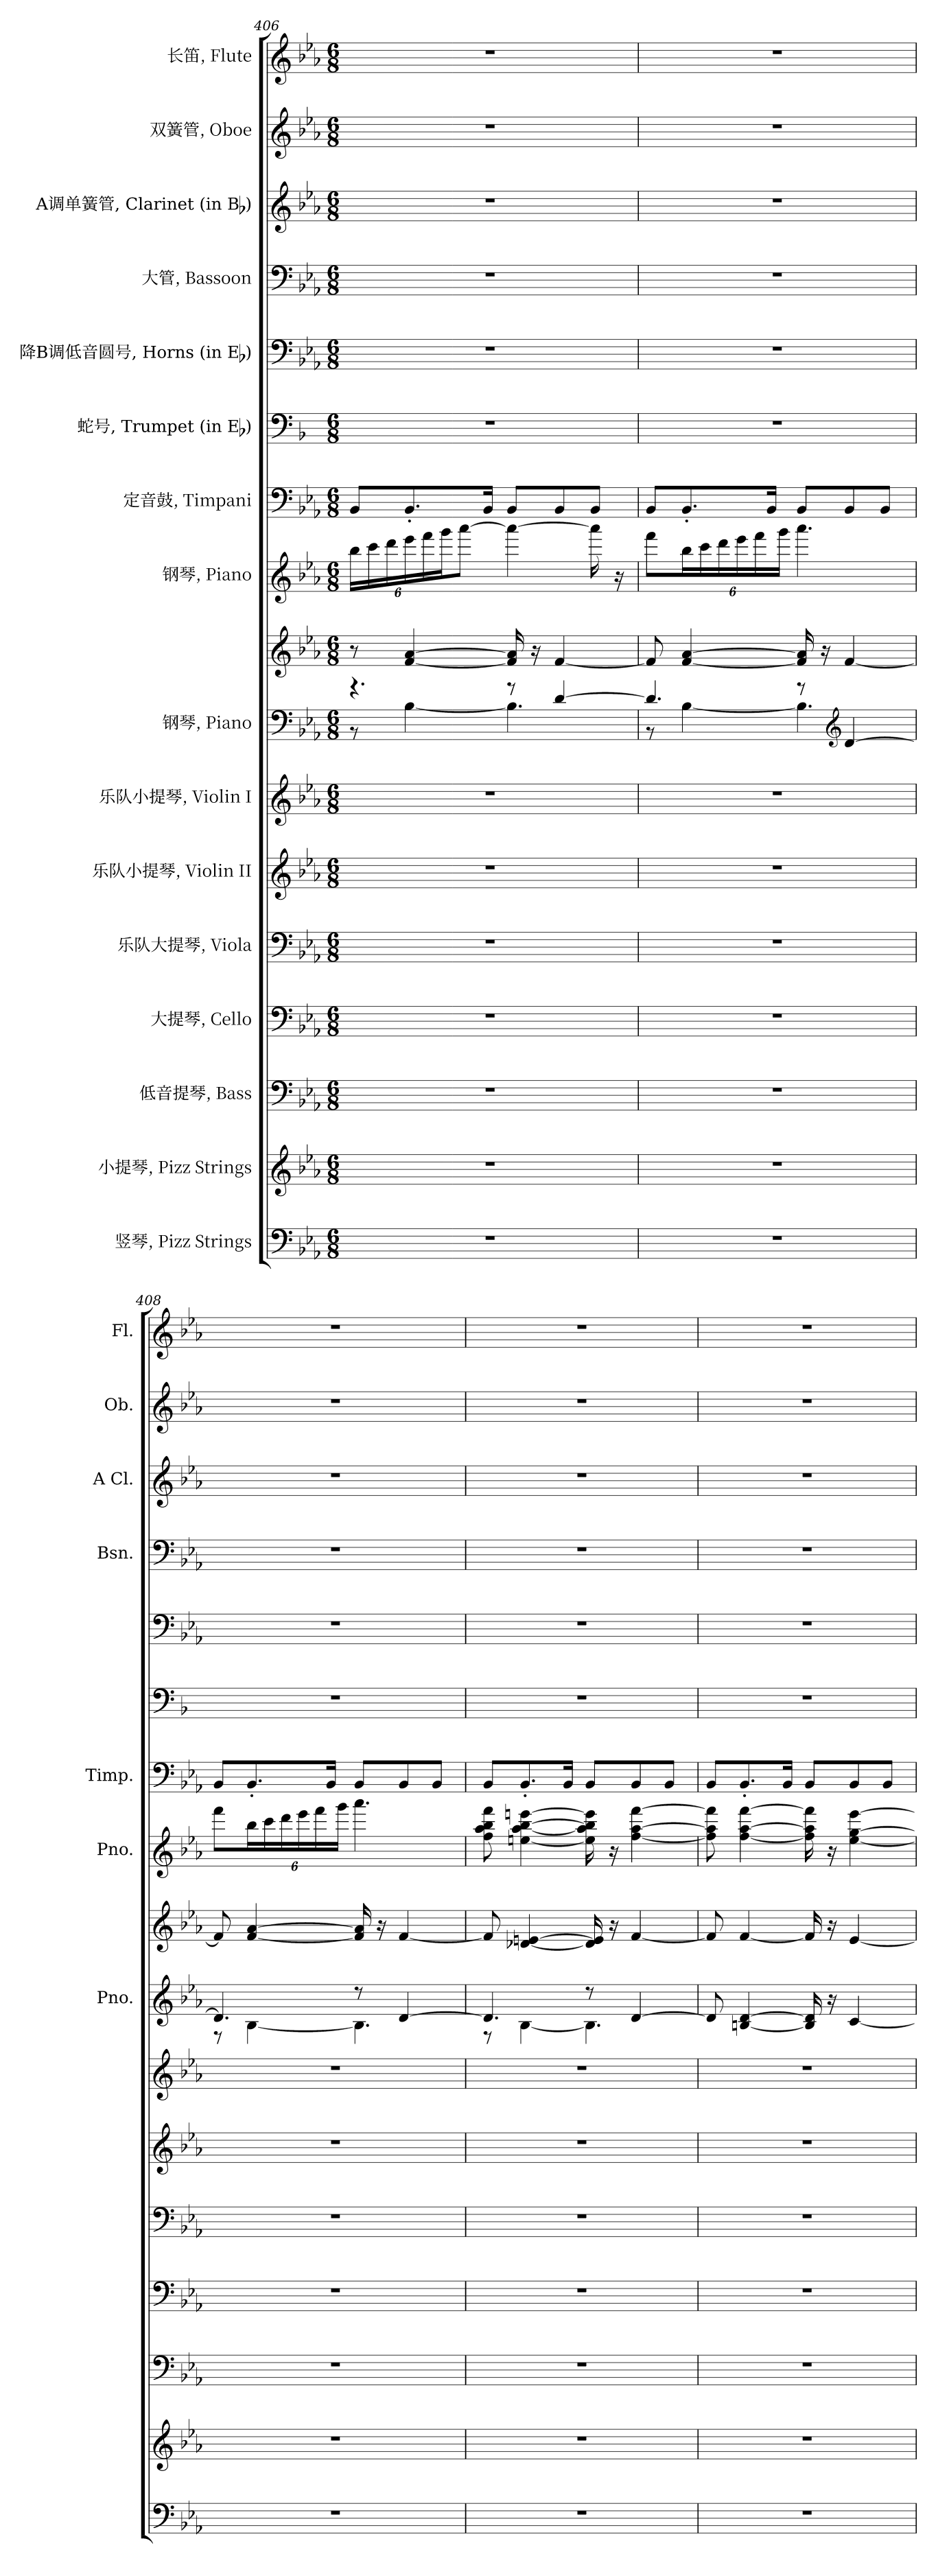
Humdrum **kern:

**kern	**kern	**kern	**kern	**kern	**kern	**kern	**kern	**kern	**kern	**kern	**kern	**kern	**kern	**kern	**kern	**kern
*part16	*part15	*part14	*part13	*part12	*part11	*part10	*part9	*part9	*part8	*part7	*part6	*part5	*part4	*part3	*part2	*part1
*staff17	*staff16	*staff15	*staff14	*staff13	*staff12	*staff11	*staff10	*staff9	*staff8	*staff7	*staff6	*staff5	*staff4	*staff3	*staff2	*staff1
*I"竖琴, Pizz Strings	*I"小提琴, Pizz Strings	*I"低音提琴, Bass	*I"大提琴, Cello	*I"乐队大提琴, Viola	*I"乐队小提琴, Violin II	*I"乐队小提琴, Violin I	*I"钢琴, Piano	*	*I"钢琴, Piano	*I"定音鼓, Timpani	*I"蛇号, Trumpet (in Eb)	*I"降B调低音圆号, Horns (in Eb)	*I"大管, Bassoon	*I"A调单簧管, Clarinet (in Bb)	*I"双簧管, Oboe	*I"长笛, Flute
*	*	*	*	*	*	*	*I'Pno.	*	*I'Pno.	*I'Timp.	*	*	*I'Bsn.	*I'A Cl.	*I'Ob.	*I'Fl.
!!LO:PB:g=z
*clefF4	*clefG2	*clefF4	*clefF4	*clefF4	*clefG2	*clefG2	*clefF4	*clefG2	*clefG2	*clefF4	*clefF4	*clefF4	*clefF4	*clefG2	*clefG2	*clefG2
*	*	*ITrd7c12	*	*	*	*	*	*	*	*	*ITrd1c2	*ITrd1c2	*	*ITrd2c3	*	*
*k[b-e-a-]	*k[b-e-a-]	*k[b-e-a-]	*k[b-e-a-]	*k[b-e-a-]	*k[b-e-a-]	*k[b-e-a-]	*k[b-e-a-]	*k[b-e-a-]	*k[b-e-a-]	*k[b-e-a-]	*k[b-e-a-]	*k[b-e-a-d-g-]	*k[b-e-a-]	*k[]	*k[b-e-a-]	*k[b-e-a-]
*M6/8	*M6/8	*M6/8	*M6/8	*M6/8	*M6/8	*M6/8	*M6/8	*M6/8	*M6/8	*M6/8	*M6/8	*M6/8	*M6/8	*M6/8	*M6/8	*M6/8
=406	=406	=406	=406	=406	=406	=406	=406	=406	=406	=406	=406	=406	=406	=406	=406	=406
*	*	*	*	*	*	*	*^	*	*	*	*	*	*	*	*	*
*	*	*	*	*	*	*	*	*	*	*Xbrackettup	*	*	*	*	*	*	*
2.r	2.r	2.r	2.r	2.r	2.r	2.r	4.r	8r	8r	24bb-\LL	8BB-/L	2.r	2.r	2.r	2.r	2.r	2.r
.	.	.	.	.	.	.	.	.	.	24ccc\	.	.	.	.	.	.	.
.	.	.	.	.	.	.	.	.	.	24ddd\	.	.	.	.	.	.	.
.	.	.	.	.	.	.	.	[4B-\	[4f/ [4a-/	24eee-\	8.BB-'/	.	.	.	.	.	.
.	.	.	.	.	.	.	.	.	.	24fff\	.	.	.	.	.	.	.
.	.	.	.	.	.	.	.	.	.	24ggg\J	.	.	.	.	.	.	.
.	.	.	.	.	.	.	.	.	.	[8aaa-\J	.	.	.	.	.	.	.
.	.	.	.	.	.	.	.	.	.	.	16BB-/Jk	.	.	.	.	.	.
.	.	.	.	.	.	.	8r	4.B-\]	16f/] 16a-/]	4aaa-\_	8BB-/L	.	.	.	.	.	.
.	.	.	.	.	.	.	.	.	16r	.	.	.	.	.	.	.	.
.	.	.	.	.	.	.	[4d/	.	[4f/	.	8BB-/	.	.	.	.	.	.
.	.	.	.	.	.	.	.	.	.	16aaa-\]	8BB-/J	.	.	.	.	.	.
.	.	.	.	.	.	.	.	.	.	16r	.	.	.	.	.	.	.
=407	=407	=407	=407	=407	=407	=407	=407	=407	=407	=407	=407	=407	=407	=407	=407	=407	=407
2.r	2.r	2.r	2.r	2.r	2.r	2.r	4.d/]	8r	8f/]	8fff\L	8BB-/L	2.r	2.r	2.r	2.r	2.r	2.r
.	.	.	.	.	.	.	.	[4B-\	[4f/ [4a-/	24bb-\L	8.BB-'/	.	.	.	.	.	.
.	.	.	.	.	.	.	.	.	.	24ccc\	.	.	.	.	.	.	.
.	.	.	.	.	.	.	.	.	.	24ddd\	.	.	.	.	.	.	.
.	.	.	.	.	.	.	.	.	.	24eee-\	.	.	.	.	.	.	.
.	.	.	.	.	.	.	.	.	.	24fff\	.	.	.	.	.	.	.
.	.	.	.	.	.	.	.	.	.	.	16BB-/Jk	.	.	.	.	.	.
.	.	.	.	.	.	.	.	.	.	24ggg\JJ	.	.	.	.	.	.	.
.	.	.	.	.	.	.	8r	4.B-\]	16f/] 16a-/]	4.aaa-\	8BB-/L	.	.	.	.	.	.
.	.	.	.	.	.	.	.	.	16r	.	.	.	.	.	.	.	.
*	*	*	*	*	*	*	*clefG2	*	*	*	*	*	*	*	*	*	*
.	.	.	.	.	.	.	[4d/	.	[4f/	.	8BB-/	.	.	.	.	.	.
.	.	.	.	.	.	.	.	.	.	.	8BB-/J	.	.	.	.	.	.
!!LO:PB:g=z
=408	=408	=408	=408	=408	=408	=408	=408	=408	=408	=408	=408	=408	=408	=408	=408	=408	=408
2.r	2.r	2.r	2.r	2.r	2.r	2.r	4.d/]	8r	8f/]	8fff\L	8BB-/L	2.r	2.r	2.r	2.r	2.r	2.r
.	.	.	.	.	.	.	.	[4B-\	[4f/ [4a-/	24bb-\L	8.BB-'/	.	.	.	.	.	.
.	.	.	.	.	.	.	.	.	.	24ccc\	.	.	.	.	.	.	.
.	.	.	.	.	.	.	.	.	.	24ddd\	.	.	.	.	.	.	.
.	.	.	.	.	.	.	.	.	.	24eee-\	.	.	.	.	.	.	.
.	.	.	.	.	.	.	.	.	.	24fff\	.	.	.	.	.	.	.
.	.	.	.	.	.	.	.	.	.	.	16BB-/Jk	.	.	.	.	.	.
.	.	.	.	.	.	.	.	.	.	24ggg\JJ	.	.	.	.	.	.	.
.	.	.	.	.	.	.	8r	4.B-\]	16f/] 16a-/]	4.aaa-\	8BB-/L	.	.	.	.	.	.
.	.	.	.	.	.	.	.	.	16r	.	.	.	.	.	.	.	.
.	.	.	.	.	.	.	[4d/	.	[4f/	.	8BB-/	.	.	.	.	.	.
.	.	.	.	.	.	.	.	.	.	.	8BB-/J	.	.	.	.	.	.
=409	=409	=409	=409	=409	=409	=409	=409	=409	=409	=409	=409	=409	=409	=409	=409	=409	=409
2.r	2.r	2.r	2.r	2.r	2.r	2.r	4.d/]	8r	8f/]	8ff\ 8aa-\ 8bb-\ 8fff\	8BB-/L	2.r	2.r	2.r	2.r	2.r	2.r
.	.	.	.	.	.	.	.	[4B-\	[4d-X/ [4en/	[4een\ [4aa-\ [4bb-\ [4eeen\	8.BB-'/	.	.	.	.	.	.
.	.	.	.	.	.	.	.	.	.	.	16BB-/Jk	.	.	.	.	.	.
.	.	.	.	.	.	.	8r	4.B-\]	16d-/] 16e/]	16ee\] 16aa-\] 16bb-\] 16eee\]	8BB-/L	.	.	.	.	.	.
.	.	.	.	.	.	.	.	.	16r	16r	.	.	.	.	.	.	.
.	.	.	.	.	.	.	[4d/	.	[4f/	[4ff\ [4aa-\ [4fff\	8BB-/	.	.	.	.	.	.
.	.	.	.	.	.	.	.	.	.	.	8BB-/J	.	.	.	.	.	.
*	*	*	*	*	*	*	*v	*v	*	*	*	*	*	*	*	*	*
=410	=410	=410	=410	=410	=410	=410	=410	=410	=410	=410	=410	=410	=410	=410	=410	=410
*	*	*	*	*	*	*	*	*	*	*	*	*	*	*	*	*MM125
2.r	2.r	2.r	2.r	2.r	2.r	2.r	8d/]	8f/]	8ff\] 8aa-\] 8fff\]	8BB-/L	2.r	2.r	2.r	2.r	2.r	2.r
.	.	.	.	.	.	.	[4Bn/ [4d/	[4f/	[4ff\ [4aa-\ [4fff\	8.BB-'/	.	.	.	.	.	.
.	.	.	.	.	.	.	.	.	.	16BB-/Jk	.	.	.	.	.	.
.	.	.	.	.	.	.	16B/] 16d/]	16f/]	16ff\] 16aa-\] 16fff\]	8BB-/L	.	.	.	.	.	.
.	.	.	.	.	.	.	16r	16r	16r	.	.	.	.	.	.	.
.	.	.	.	.	.	.	[4c/	[4e-/	[4ee-\ [4gg\ [4eee-\	8BB-/	.	.	.	.	.	.
.	.	.	.	.	.	.	.	.	.	8BB-/J	.	.	.	.	.	.
=	=	=	=	=	=	=	=	=	=	=	=	=	=	=	=	=
*-	*-	*-	*-	*-	*-	*-	*-	*-	*-	*-	*-	*-	*-	*-	*-	*-
